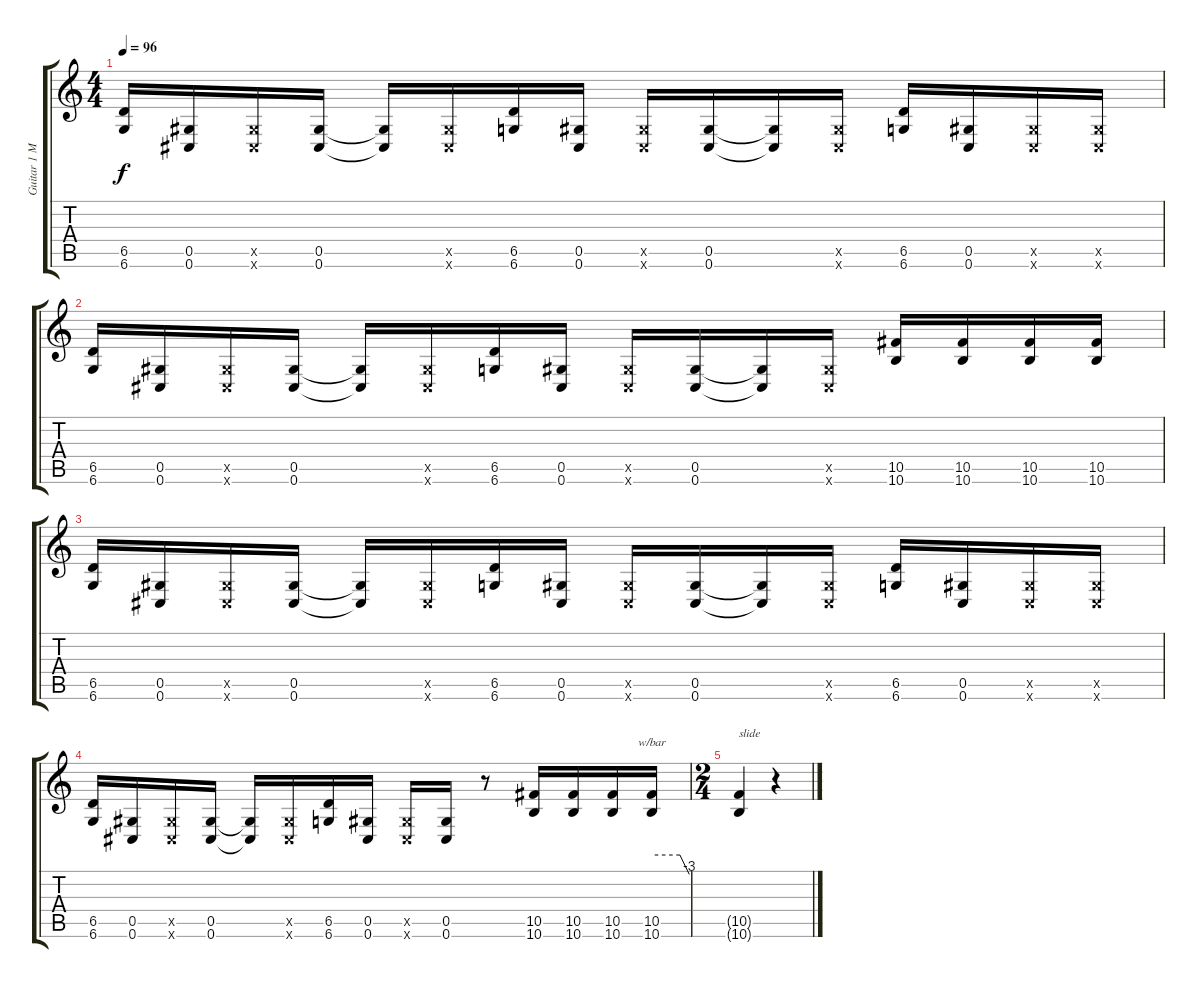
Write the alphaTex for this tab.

\track ("Guitar 1 Mattias \"IA\" Eklundh" "Guitar 1 M") {instrument distortionguitar}
\staff {score tabs}
\tuning (Eb4 Bb3 Gb3 Db3 Ab2 Db2) {hide}
\ts (4 4)
\tempo 96
\clef g2
\ks c
(6.5 6.6).16{dy f} (0.5 0.6).16 (0.5{x} 0.6{x}).16 (0.5 0.6).16 (0.5{t} 0.6{t}).16 (0.5{x} 0.6{x}).16 (6.5 6.6).16 (0.5 0.6).16 (0.5{x} 0.6{x}).16 (0.5 0.6).16 (0.5{t} 0.6{t}).16 (0.5{x} 0.6{x}).16 (6.5 6.6).16 (0.5 0.6).16 (0.5{x} 0.6{x}).16 (0.5{x} 0.6{x}).16 |
(6.5 6.6).16 (0.5 0.6).16 (0.5{x} 0.6{x}).16 (0.5 0.6).16 (0.5{t} 0.6{t}).16 (0.5{x} 0.6{x}).16 (6.5 6.6).16 (0.5 0.6).16 (0.5{x} 0.6{x}).16 (0.5 0.6).16 (0.5{t} 0.6{t}).16 (0.5{x} 0.6{x}).16 (10.5 10.6).16 (10.5 10.6).16 (10.5 10.6).16 (10.5 10.6).16 |
(6.5 6.6).16 (0.5 0.6).16 (0.5{x} 0.6{x}).16 (0.5 0.6).16 (0.5{t} 0.6{t}).16 (0.5{x} 0.6{x}).16 (6.5 6.6).16 (0.5 0.6).16 (0.5{x} 0.6{x}).16 (0.5 0.6).16 (0.5{t} 0.6{t}).16 (0.5{x} 0.6{x}).16 (6.5 6.6).16 (0.5 0.6).16 (0.5{x} 0.6{x}).16 (0.5{x} 0.6{x}).16 |
(6.5 6.6).16 (0.5 0.6).16 (0.5{x} 0.6{x}).16 (0.5 0.6).16 (0.5{t} 0.6{t}).16 (0.5{x} 0.6{x}).16 (6.5 6.6).16 (0.5 0.6).16 (0.5{x} 0.6{x}).16 (0.5 0.6).16 r.8 (10.5 10.6).16 (10.5 10.6).16 (10.5 10.6).16 (10.5 10.6).16{tbe (custom default 0 0 45 0 60 -12)} |
\ts (2 4)
(10.5{t} 10.6{t}).4{txt "slide"} r.4
